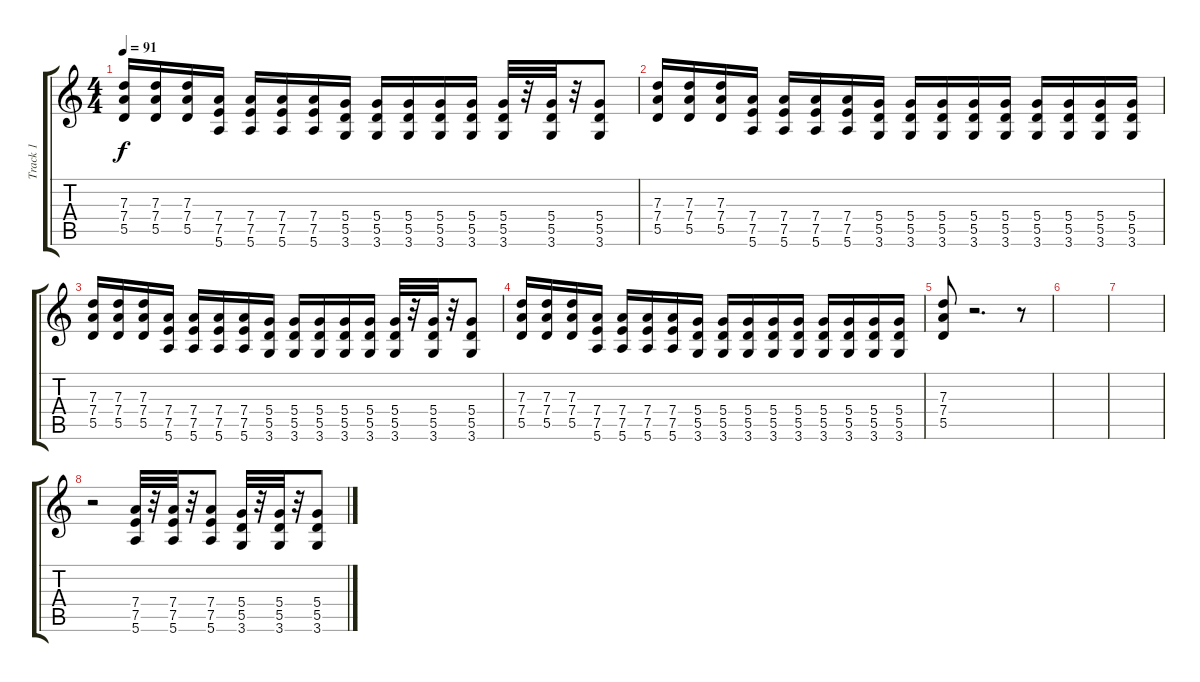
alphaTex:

\track ("Track 1" "Track 1") {instrument distortionguitar}
\staff {score tabs}
\tuning (E4 B3 G3 D3 A2 E2) {hide}
\ts (4 4)
\tempo 91
\clef g2
\ks c
(7.3 7.4 5.5).16{dy f} (7.3 7.4 5.5).16 (7.3 7.4 5.5).16 (7.4 7.5 5.6).16 (7.4 7.5 5.6).16 (7.4 7.5 5.6).16 (7.4 7.5 5.6).16 (5.4 5.5 3.6).16 (5.4 5.5 3.6).16 (5.4 5.5 3.6).16 (5.4 5.5 3.6).16 (5.4 5.5 3.6).16 (5.4 5.5 3.6).32 r.32 (5.4 5.5 3.6).32 r.32 (5.4 5.5 3.6).8 |
(7.3 7.4 5.5).16 (7.3 7.4 5.5).16 (7.3 7.4 5.5).16 (7.4 7.5 5.6).16 (7.4 7.5 5.6).16 (7.4 7.5 5.6).16 (7.4 7.5 5.6).16 (5.4 5.5 3.6).16 (5.4 5.5 3.6).16 (5.4 5.5 3.6).16 (5.4 5.5 3.6).16 (5.4 5.5 3.6).16 (5.4 5.5 3.6).16 (5.4 5.5 3.6).16 (5.4 5.5 3.6).16 (5.4 5.5 3.6).16 |
(7.3 7.4 5.5).16 (7.3 7.4 5.5).16 (7.3 7.4 5.5).16 (7.4 7.5 5.6).16 (7.4 7.5 5.6).16 (7.4 7.5 5.6).16 (7.4 7.5 5.6).16 (5.4 5.5 3.6).16 (5.4 5.5 3.6).16 (5.4 5.5 3.6).16 (5.4 5.5 3.6).16 (5.4 5.5 3.6).16 (5.4 5.5 3.6).32 r.32 (5.4 5.5 3.6).32 r.32 (5.4 5.5 3.6).8 |
(7.3 7.4 5.5).16 (7.3 7.4 5.5).16 (7.3 7.4 5.5).16 (7.4 7.5 5.6).16 (7.4 7.5 5.6).16 (7.4 7.5 5.6).16 (7.4 7.5 5.6).16 (5.4 5.5 3.6).16 (5.4 5.5 3.6).16 (5.4 5.5 3.6).16 (5.4 5.5 3.6).16 (5.4 5.5 3.6).16 (5.4 5.5 3.6).16 (5.4 5.5 3.6).16 (5.4 5.5 3.6).16 (5.4 5.5 3.6).16 |
(7.3 7.4 5.5).8 r.2{d} r.8 |
|
|
r.2 (7.4 7.5 5.6).32 r.32 (7.4 7.5 5.6).32 r.32 (7.4 7.5 5.6).8 (5.4 5.5 3.6).32 r.32 (5.4 5.5 3.6).32 r.32 (5.4 5.5 3.6).8
